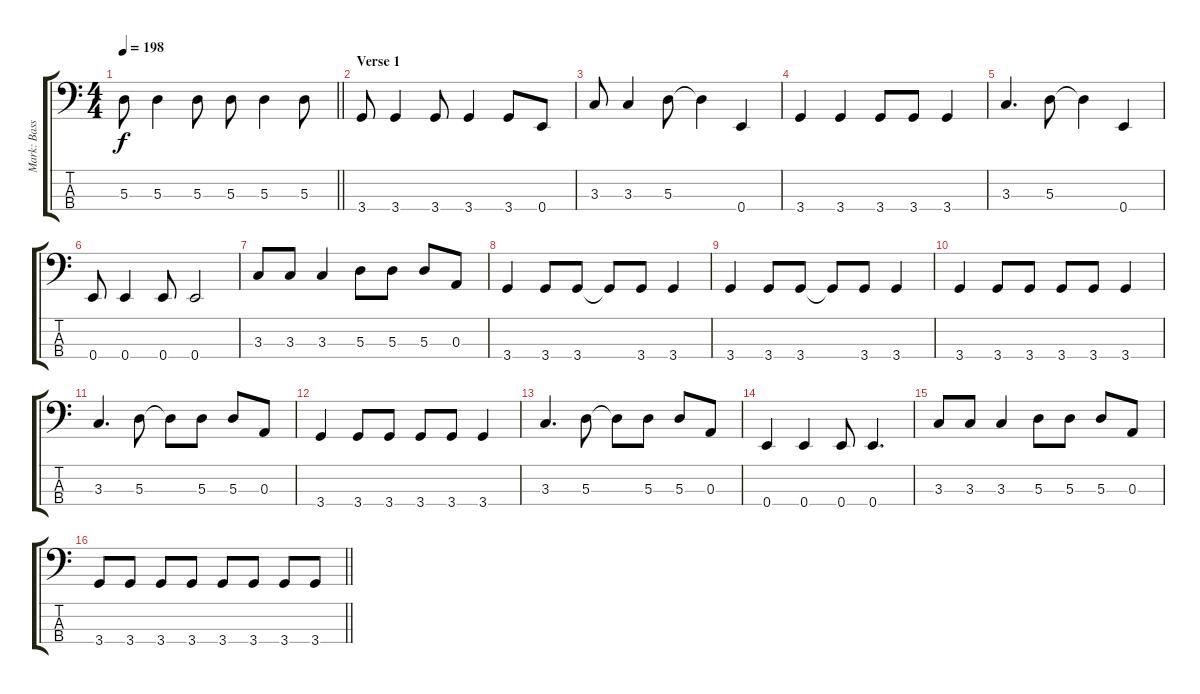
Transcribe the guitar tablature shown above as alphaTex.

\track ("Mark: Bass" "Mark: Bass") {instrument electricbassfinger}
\staff {score tabs}
\tuning (G2 D2 A1 E1) {hide}
\ts (4 4)
\tempo 198
\clef f4
\barLineRight lightlight
\ks c
5.3.8{dy f} 5.3.4 5.3.8 5.3.8 5.3.4 5.3.8 |
\section ("" "Verse 1")
3.4.8 3.4.4 3.4.8 3.4.4 3.4.8 0.4.8 |
3.3.8 3.3.4 5.3.8 5.3{t}.4 0.4.4 |
3.4.4 3.4.4 3.4.8 3.4.8 3.4.4 |
3.3.4{d} 5.3.8 5.3{t}.4 0.4.4 |
0.4.8 0.4.4 0.4.8 0.4.2 |
3.3.8 3.3.8 3.3.4 5.3.8 5.3.8 5.3.8 0.3.8 |
3.4.4 3.4.8 3.4.8 3.4{t}.8 3.4.8 3.4.4 |
3.4.4 3.4.8 3.4.8 3.4{t}.8 3.4.8 3.4.4 |
3.4.4 3.4.8 3.4.8 3.4.8 3.4.8 3.4.4 |
3.3.4{d} 5.3.8 5.3{t}.8 5.3.8 5.3.8 0.3.8 |
3.4.4 3.4.8 3.4.8 3.4.8 3.4.8 3.4.4 |
3.3.4{d} 5.3.8 5.3{t}.8 5.3.8 5.3.8 0.3.8 |
0.4.4 0.4.4 0.4.8 0.4.4{d} |
3.3.8 3.3.8 3.3.4 5.3.8 5.3.8 5.3.8 0.3.8 |
\barLineRight lightlight
3.4.8 3.4.8 3.4.8 3.4.8 3.4.8 3.4.8 3.4.8 3.4.8
